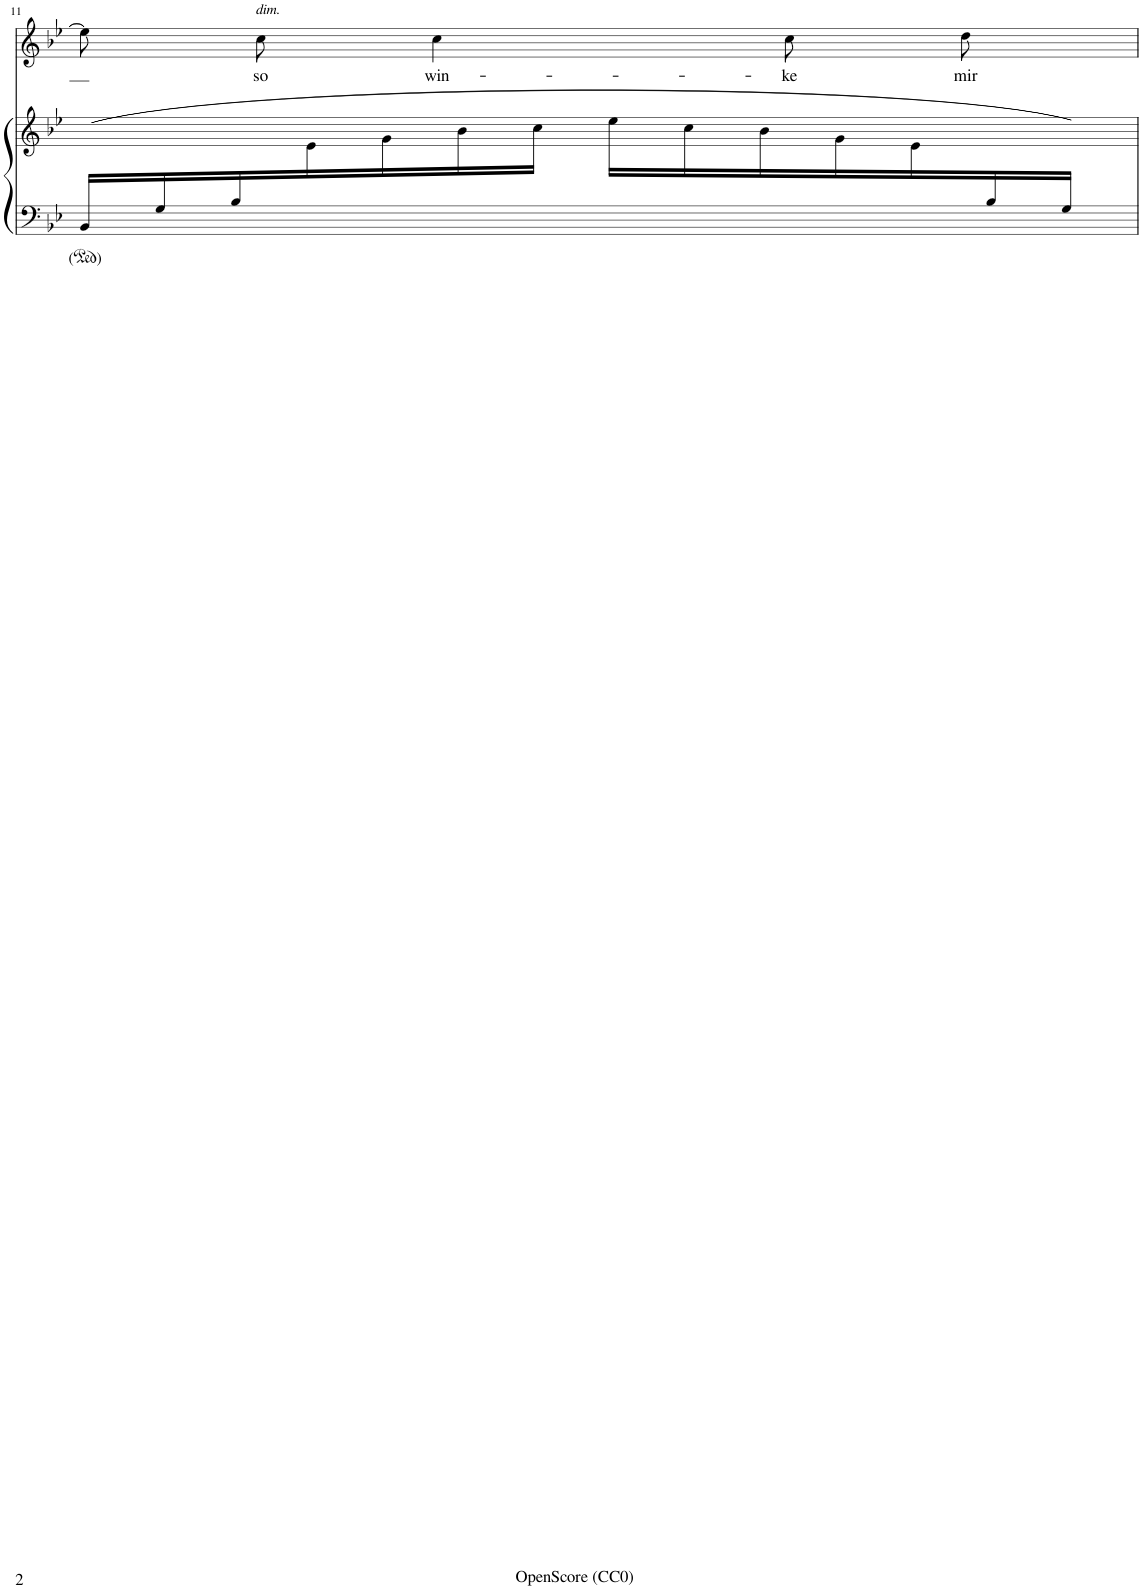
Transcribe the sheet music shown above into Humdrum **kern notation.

**kern	**kern	**kern	**text
*part2	*part2	*part1	*part1
*staff3	*staff2	*staff1	*staff1
*I"Piano	*	*I"Gesang Voice	*
*I'Pno	*	*	*
!!LO:PB:g=z
*clefF4	*clefG2	*clefG2	*
*k[b-e-]	*k[b-e-]	*k[b-e-]	*
*M6/8	*M6/8	*M6/8	*
*Xtuplet	*	*	*
=11	=11	=11	=11
*	*^	*	*
56%3BB-/LL	2.ryy	28%3.ryy	8ee-\L]	.
56%3G/	.	.	.	.
56%3B-/	.	.	.	.
!	!	!	!LO:TX:a:i:t=dim.	!
!	!	!	!	!LO:LY:b
.	.	.	8cc\J	so
56%27ryy	.	56%3e-\	.	.
.	.	56%3g\	.	.
!	!	!	!	!LO:LY:b
.	.	.	4cc\	win-
.	.	56%3b-\	.	.
.	.	56%3cc\JJ	.	.
*	*	*Xtuplet	*	*
.	.	56%3ee-\LL	.	.
.	.	56%3cc\	.	.
.	.	56%3b-\	.	.
!	!	!	!	!LO:LY:b
.	.	.	8cc\L	-ke
.	.	56%3g\	.	.
.	.	56%3e-\	.	.
!	!	!	!	!LO:LY:b
.	.	.	8dd\J	mir
56%3B-/	.	14.ryy	.	.
56%3G/JJ	.	.	.	.
*	*v	*v	*	*
=	=	=	=
*-	*-	*-	*-
